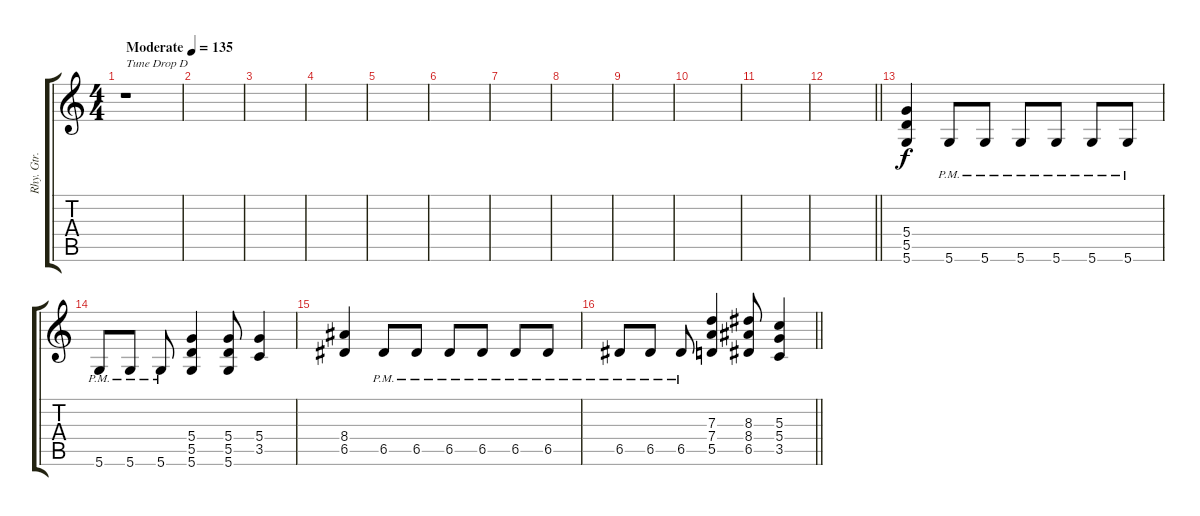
\track ("Rhy. Gtr. 1" "Rhy. Gtr. ") {instrument distortionguitar}
\staff {score tabs}
\tuning (E4 B3 G3 D3 A2 D2) {hide}
\ts (4 4)
\tempo (135 "Moderate")
\clef g2
\ks c
r.1{txt "Tune Drop D" dy f instrument distortionguitar} |
|
|
|
|
|
|
|
|
|
|
\barLineRight lightlight
|
\section ("" "")
(5.4 5.5 5.6).4 5.6{pm}.8 5.6{pm}.8 5.6{pm}.8 5.6{pm}.8 5.6{pm}.8 5.6{pm}.8 |
5.6{pm}.8 5.6{pm}.8 5.6{pm}.8 (5.4 5.5 5.6).4 (5.4 5.5 5.6).8 (5.4 3.5).4 |
(8.4 6.5).4 6.5{pm}.8 6.5{pm}.8 6.5{pm}.8 6.5{pm}.8 6.5{pm}.8 6.5{pm}.8 |
\barLineRight lightlight
6.5{pm}.8 6.5{pm}.8 6.5{pm}.8 (7.3 7.4 5.5).4 (8.3 8.4 6.5).8 (5.3 5.4 3.5).4
